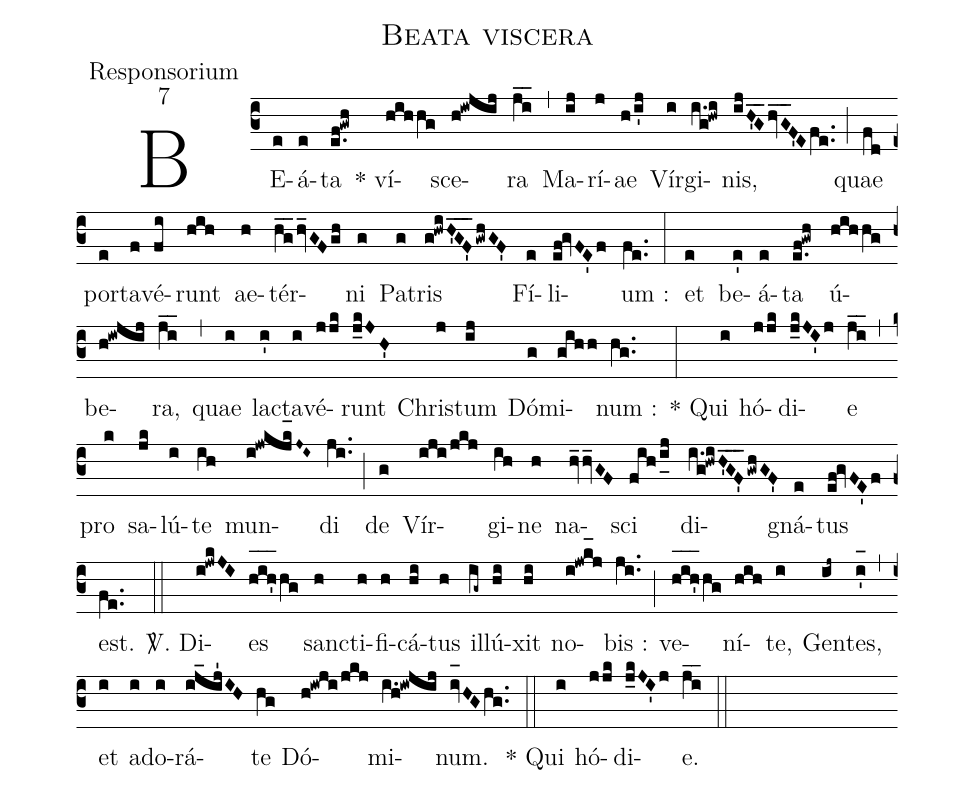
name:Beata viscera;
office-part:Responsorium;
mode:7;
%%
(c3) BE(e)á(e)ta(e.f!gwh) * ví(hihhg)sce(h!iwjij)ra(ji__) (,) Ma(ij)rí(j)ae(h/i'j) Vír(i)gi(i.g!hwi)nis,(ijH'_G_2hv_G_F'Efe..) (;) quae(fd) por(e)ta(f)vé(fi)runt(hih) ae(h)tér(h_g_2hv_GFgh)ni(g) Pa(g)tris(g!hwiH'GF'___gwhGF') Fí(e)li(ef!gvFE'f)um :(fe..) (:) et(e) be(e')á(e)ta(e.f!gwh) ú(hihhg)be(h!iwjij)ra,(ji__) (,) quae(i) la(i')cta(i)vé(jjk)runt(j_kJH') Chri(j)stum(ij) Dó(g)mi(gihh)num :(hg..) (:) * Qui(i) hó(jjk)di(j_kJI'j)e(ji__) (,) pro(k) sa(jk)lú(i)te(ih) mun(i!jwkjk_[hl:1]J~I~)di(ji..) (;) de(g) Vír(iji/jkj)gi(ih)ne(h) na(hv_2hv_GF)sci(fih/i_[uh:l]j) di(i.g!hwiH'GF'___gwhGF')gná(e)tus(ef!gvFE'f) est.(fe..) (::)
<sp>V/</sp>. Di(i!jwkJI)es(h_[oh:h]i_[oh:h]h'_[oh:h]hg) san(h)cti(h)fi(h)cá(hi)tus(h) il(ig~)lú(hi)xit(hi) no(i!jwk_[hl:1]j)bis :(ji..) (;) ve(h_[oh:h]i_[oh:h]h'_[oh:h]hg)ní(hih)te,(i) Gen(ij~)tes,(i'_[oh:h]) (,) et(i) ad(i)o(i)rá(ij_ij'IH)te(hg) Dó(h!iwji/jkj)mi(i.h!iwjij)num.(iv_[oh:h]HGhg..) (::) * Qui(i) hó(jjk)di(j_kJI'j)e.(ji__) (::)
